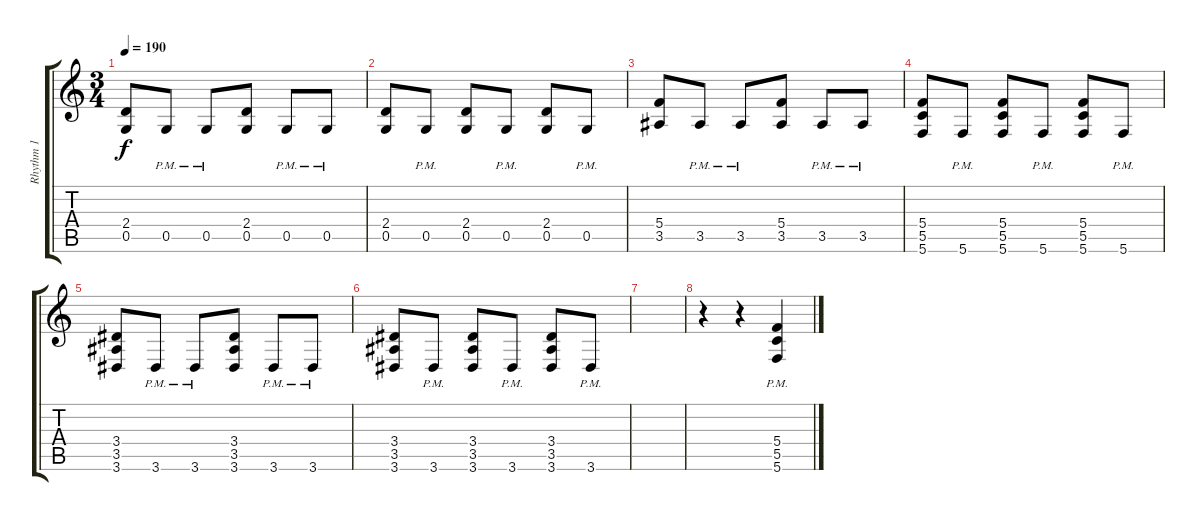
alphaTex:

\track ("Rhythm 1" "Rhythm 1") {instrument distortionguitar}
\staff {score tabs}
\tuning (D4 A3 F3 C3 G2 C2) {hide}
\ts (3 4)
\tempo 190
\clef g2
\ks c
(2.4 0.5).8{dy f} 0.5{pm}.8 0.5{pm}.8 (2.4 0.5).8 0.5{pm}.8 0.5{pm}.8 |
(2.4 0.5).8 0.5{pm}.8 (2.4 0.5).8 0.5{pm}.8 (2.4 0.5).8 0.5{pm}.8 |
(5.4 3.5).8 3.5{pm}.8 3.5{pm}.8 (5.4 3.5).8 3.5{pm}.8 3.5{pm}.8 |
(5.4 5.5 5.6).8 5.6{pm}.8 (5.4 5.5 5.6).8 5.6{pm}.8 (5.4 5.5 5.6).8 5.6{pm}.8 |
(3.4 3.5 3.6).8 3.6{pm}.8 3.6{pm}.8 (3.4 3.5 3.6).8 3.6{pm}.8 3.6{pm}.8 |
(3.4 3.5 3.6).8 3.6{pm}.8 (3.4 3.5 3.6).8 3.6{pm}.8 (3.4 3.5 3.6).8 3.6{pm}.8 |
|
r.4 r.4 (5.4{pm} 5.5{pm} 5.6{pm}).4
